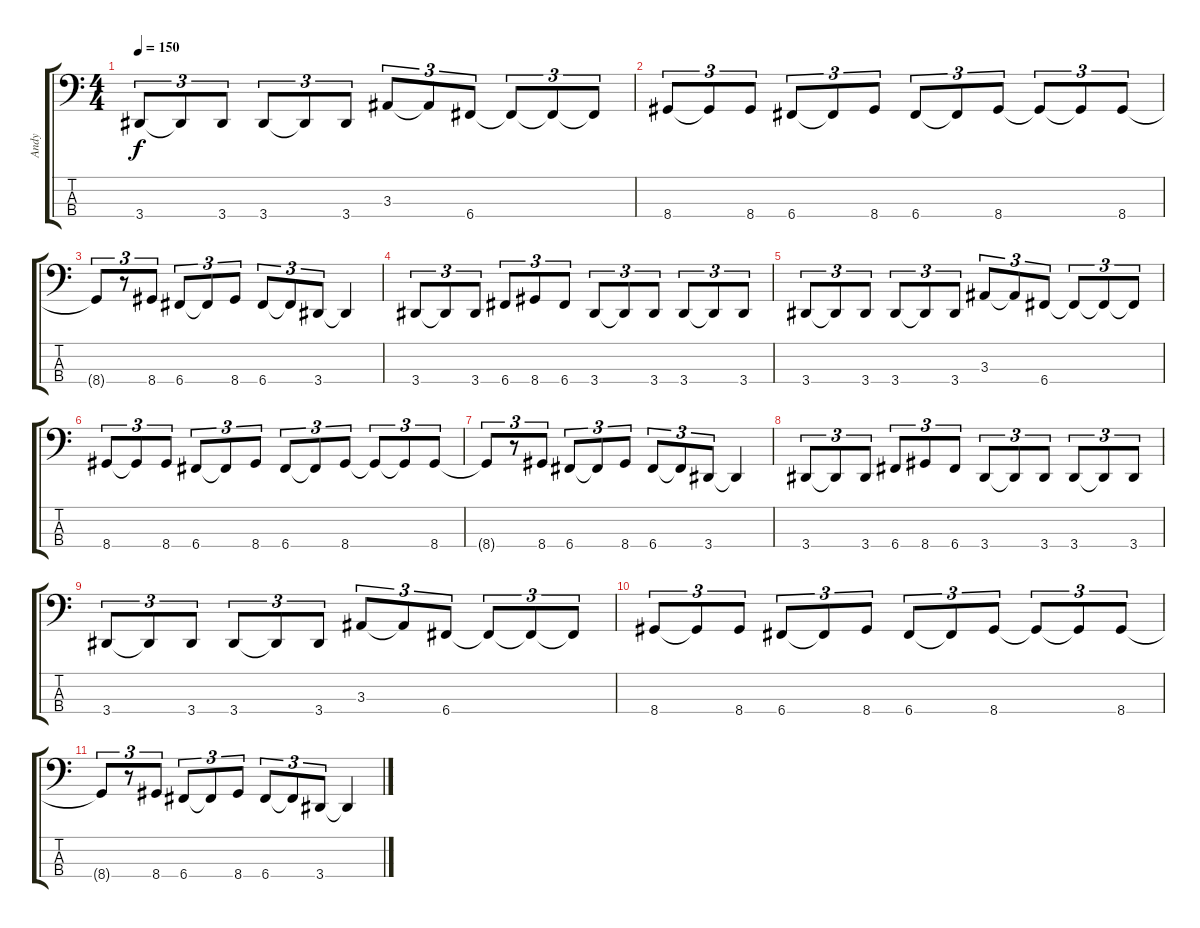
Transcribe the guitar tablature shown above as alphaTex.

\track ("Andy" "Andy") {instrument electricbassfinger}
\staff {score tabs}
\tuning (F2 C2 G1 C1) {hide}
\ts (4 4)
\tempo 150
\clef f4
\ks c
3.4.8{tu (3 2) dy f} 3.4{t}.8{tu (3 2)} 3.4.8{tu (3 2)} 3.4.8{tu (3 2)} 3.4{t}.8{tu (3 2)} 3.4.8{tu (3 2)} 3.3.8{tu (3 2)} 3.3{t}.8{tu (3 2)} 6.4.8{tu (3 2)} 6.4{t}.8{tu (3 2)} 6.4{t}.8{tu (3 2)} 6.4{t}.8{tu (3 2)} |
8.4.8{tu (3 2)} 8.4{t}.8{tu (3 2)} 8.4.8{tu (3 2)} 6.4.8{tu (3 2)} 6.4{t}.8{tu (3 2)} 8.4.8{tu (3 2)} 6.4.8{tu (3 2)} 6.4{t}.8{tu (3 2)} 8.4.8{tu (3 2)} 8.4{t}.8{tu (3 2)} 8.4{t}.8{tu (3 2)} 8.4.8{tu (3 2)} |
8.4{t}.8{tu (3 2)} r.8{tu (3 2)} 8.4.8{tu (3 2)} 6.4.8{tu (3 2)} 6.4{t}.8{tu (3 2)} 8.4.8{tu (3 2)} 6.4.8{tu (3 2)} 6.4{t}.8{tu (3 2)} 3.4.8{tu (3 2)} 3.4{t}.4 |
3.4.8{tu (3 2)} 3.4{t}.8{tu (3 2)} 3.4.8{tu (3 2)} 6.4.8{tu (3 2)} 8.4.8{tu (3 2)} 6.4.8{tu (3 2)} 3.4.8{tu (3 2)} 3.4{t}.8{tu (3 2)} 3.4.8{tu (3 2)} 3.4.8{tu (3 2)} 3.4{t}.8{tu (3 2)} 3.4.8{tu (3 2)} |
3.4.8{tu (3 2)} 3.4{t}.8{tu (3 2)} 3.4.8{tu (3 2)} 3.4.8{tu (3 2)} 3.4{t}.8{tu (3 2)} 3.4.8{tu (3 2)} 3.3.8{tu (3 2)} 3.3{t}.8{tu (3 2)} 6.4.8{tu (3 2)} 6.4{t}.8{tu (3 2)} 6.4{t}.8{tu (3 2)} 6.4{t}.8{tu (3 2)} |
8.4.8{tu (3 2)} 8.4{t}.8{tu (3 2)} 8.4.8{tu (3 2)} 6.4.8{tu (3 2)} 6.4{t}.8{tu (3 2)} 8.4.8{tu (3 2)} 6.4.8{tu (3 2)} 6.4{t}.8{tu (3 2)} 8.4.8{tu (3 2)} 8.4{t}.8{tu (3 2)} 8.4{t}.8{tu (3 2)} 8.4.8{tu (3 2)} |
8.4{t}.8{tu (3 2)} r.8{tu (3 2)} 8.4.8{tu (3 2)} 6.4.8{tu (3 2)} 6.4{t}.8{tu (3 2)} 8.4.8{tu (3 2)} 6.4.8{tu (3 2)} 6.4{t}.8{tu (3 2)} 3.4.8{tu (3 2)} 3.4{t}.4 |
3.4.8{tu (3 2)} 3.4{t}.8{tu (3 2)} 3.4.8{tu (3 2)} 6.4.8{tu (3 2)} 8.4.8{tu (3 2)} 6.4.8{tu (3 2)} 3.4.8{tu (3 2)} 3.4{t}.8{tu (3 2)} 3.4.8{tu (3 2)} 3.4.8{tu (3 2)} 3.4{t}.8{tu (3 2)} 3.4.8{tu (3 2)} |
3.4.8{tu (3 2)} 3.4{t}.8{tu (3 2)} 3.4.8{tu (3 2)} 3.4.8{tu (3 2)} 3.4{t}.8{tu (3 2)} 3.4.8{tu (3 2)} 3.3.8{tu (3 2)} 3.3{t}.8{tu (3 2)} 6.4.8{tu (3 2)} 6.4{t}.8{tu (3 2)} 6.4{t}.8{tu (3 2)} 6.4{t}.8{tu (3 2)} |
8.4.8{tu (3 2)} 8.4{t}.8{tu (3 2)} 8.4.8{tu (3 2)} 6.4.8{tu (3 2)} 6.4{t}.8{tu (3 2)} 8.4.8{tu (3 2)} 6.4.8{tu (3 2)} 6.4{t}.8{tu (3 2)} 8.4.8{tu (3 2)} 8.4{t}.8{tu (3 2)} 8.4{t}.8{tu (3 2)} 8.4.8{tu (3 2)} |
8.4{t}.8{tu (3 2)} r.8{tu (3 2)} 8.4.8{tu (3 2)} 6.4.8{tu (3 2)} 6.4{t}.8{tu (3 2)} 8.4.8{tu (3 2)} 6.4.8{tu (3 2)} 6.4{t}.8{tu (3 2)} 3.4.8{tu (3 2)} 3.4{t}.4
